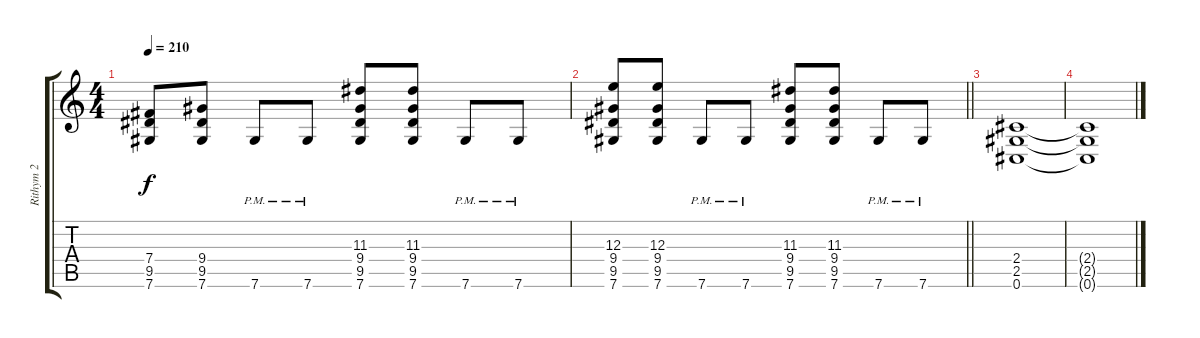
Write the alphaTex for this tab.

\track ("Rithym 2" "Rithym 2") {instrument distortionguitar}
\staff {score tabs}
\tuning (Db4 Ab3 E3 B2 Gb2 Db2) {hide}
\ts (4 4)
\tempo 210
\clef g2
\ks c
(7.4 9.5 7.6).8{dy f} (9.4 9.5 7.6).8 7.6{pm}.8 7.6{pm}.8 (11.3 9.4 9.5 7.6).8 (11.3 9.4 9.5 7.6).8 7.6{pm}.8 7.6{pm}.8 |
\barLineRight lightlight
(12.3 9.4 9.5 7.6).8 (12.3 9.4 9.5 7.6).8 7.6{pm}.8 7.6{pm}.8 (11.3 9.4 9.5 7.6).8 (11.3 9.4 9.5 7.6).8 7.6{pm}.8 7.6{pm}.8 |
(2.4 2.5 0.6).1 |
(2.4{t} 2.5{t} 0.6{t}).1
